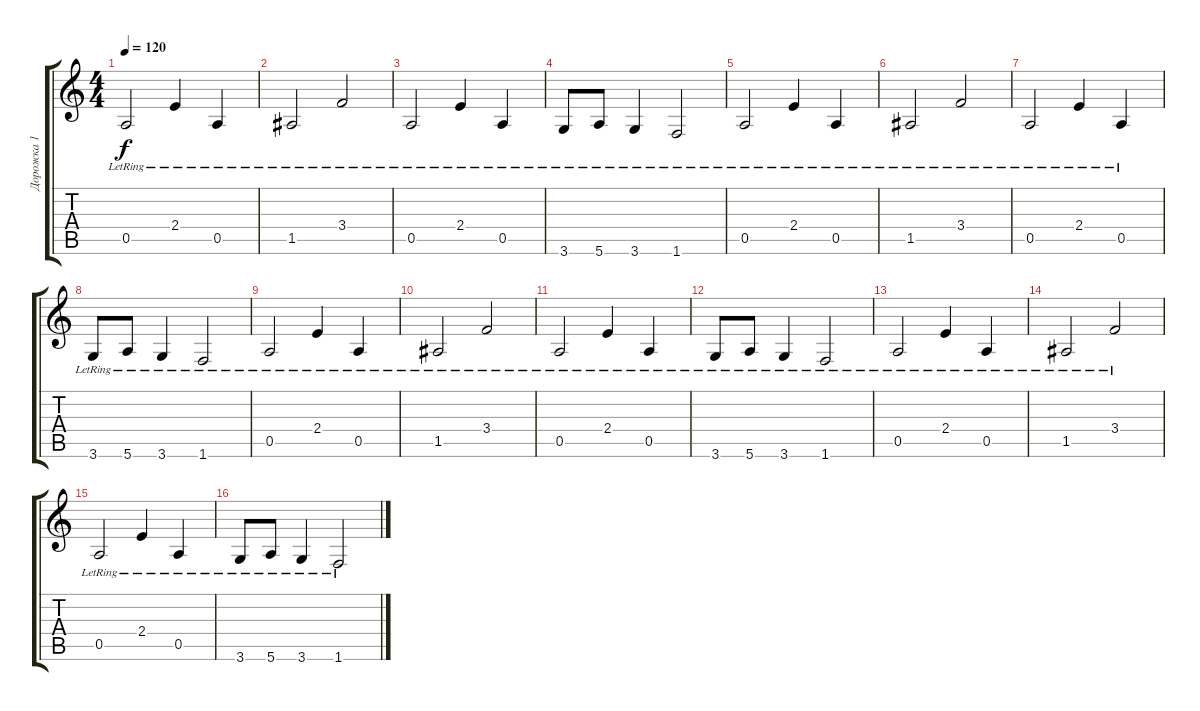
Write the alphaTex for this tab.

\track ("Дорожка 1" "Дорожка 1") {instrument distortionguitar}
\staff {score tabs}
\tuning (E4 B3 G3 D3 A2 E2) {hide}
\ts (4 4)
\tempo 120
\clef g2
\ks c
0.5{lr}.2{dy f} 2.4{lr}.4 0.5{lr}.4 |
1.5{lr}.2 3.4{lr}.2 |
0.5{lr}.2 2.4{lr}.4 0.5{lr}.4 |
3.6{lr}.8 5.6{lr}.8 3.6{lr}.4 1.6{lr}.2 |
0.5{lr}.2 2.4{lr}.4 0.5{lr}.4 |
1.5{lr}.2 3.4{lr}.2 |
0.5{lr}.2 2.4{lr}.4 0.5{lr}.4 |
3.6{lr}.8 5.6{lr}.8 3.6{lr}.4 1.6{lr}.2 |
0.5{lr}.2 2.4{lr}.4 0.5{lr}.4 |
1.5{lr}.2 3.4{lr}.2 |
0.5{lr}.2 2.4{lr}.4 0.5{lr}.4 |
3.6{lr}.8 5.6{lr}.8 3.6{lr}.4 1.6{lr}.2 |
0.5{lr}.2 2.4{lr}.4 0.5{lr}.4 |
1.5{lr}.2 3.4{lr}.2 |
0.5{lr}.2 2.4{lr}.4 0.5{lr}.4 |
3.6{lr}.8 5.6{lr}.8 3.6{lr}.4 1.6{lr}.2
